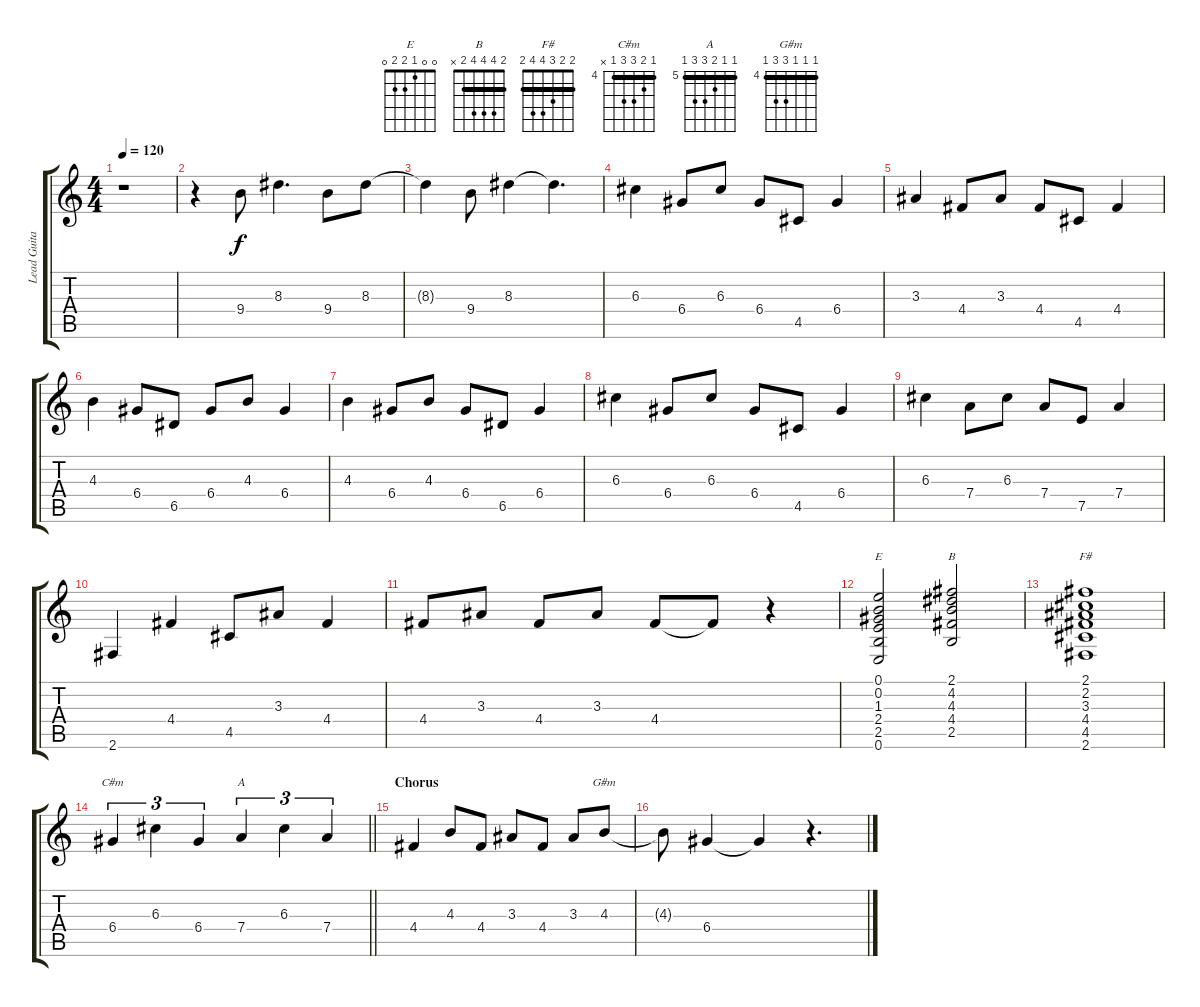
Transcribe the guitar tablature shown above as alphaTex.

\track ("Lead Guitar" "Lead Guita") {instrument electricguitarclean}
\staff {score tabs}
\tuning (E4 B3 G3 D3 A2 E2) {hide}
\chord ("E" 0 0 1 2 2 0)
\chord ("B" 2 4 4 4 2 x) {barre 2}
\chord ("F#" 2 2 3 4 4 2) {barre 2}
\chord ("C#m" 4 5 6 6 4 x) {firstfret 4 barre 4}
\chord ("A" 5 5 6 7 7 5) {firstfret 5 barre 5}
\chord ("G#m" 4 4 4 6 6 4) {firstfret 4 barre 4}
\ts (4 4)
\tempo 120
\clef g2
\ks c
r.1{dy f} |
r.4 9.4.8 8.3.4{d} 9.4.8 8.3.8 |
8.3{t}.4 9.4.8 8.3.4 8.3{t}.4{d} |
6.3.4 6.4.8 6.3.8 6.4.8 4.5.8 6.4.4 |
3.3.4 4.4.8 3.3.8 4.4.8 4.5.8 4.4.4 |
4.3.4 6.4.8 6.5.8 6.4.8 4.3.8 6.4.4 |
4.3.4 6.4.8 4.3.8 6.4.8 6.5.8 6.4.4 |
6.3.4 6.4.8 6.3.8 6.4.8 4.5.8 6.4.4 |
6.3.4 7.4.8 6.3.8 7.4.8 7.5.8 7.4.4 |
2.6.4 4.4.4 4.5.8 3.3.8 4.4.4 |
4.4.8 3.3.8 4.4.8 3.3.8 4.4.8 4.4{t}.8 r.4 |
(0.1 0.2 1.3 2.4 2.5 0.6).2{ch "E"} (2.1 4.2 4.3 4.4 2.5).2{ch "B"} |
(2.1 2.2 3.3 4.4 4.5 2.6).1{ch "F#"} |
\barLineRight lightlight
6.4.4{tu (3 2) ch "C#m"} 6.3.4{tu (3 2)} 6.4.4{tu (3 2)} 7.4.4{tu (3 2) ch "A"} 6.3.4{tu (3 2)} 7.4.4{tu (3 2)} |
\section ("" "Chorus")
4.4.4 4.3.8 4.4.8 3.3.8 4.4.8 3.3.8 4.3.8{ch "G#m"} |
4.3{t}.8 6.4.4 6.4{t}.4 r.4{d}
